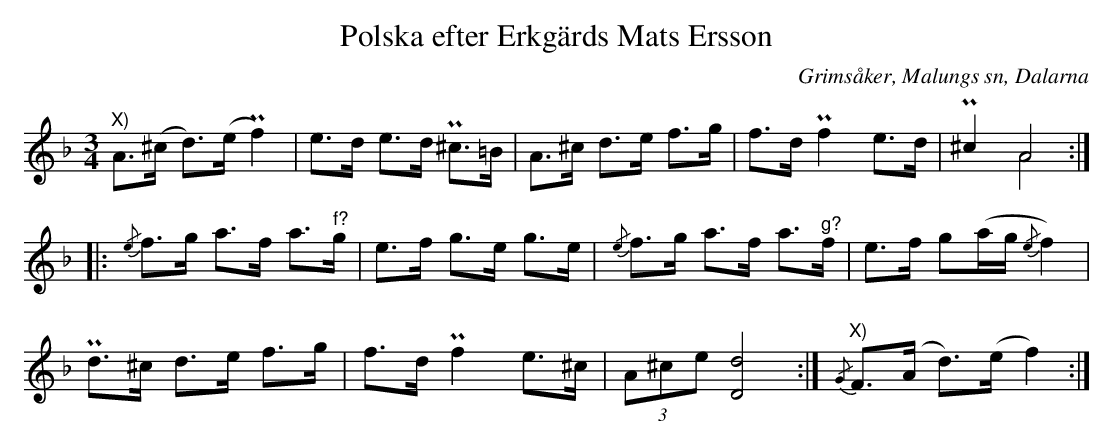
X:1
T:Polska efter Erkgärds Mats Ersson
O:Grimsåker, Malungs sn, Dalarna
L:1/8
M:3/4
K:Dm
"^X)"A>(^c d>)(e Pf2) | e>d e>d P^c>=B | A>^c d>e f>g | f>d Pf2 e>d | P^c2 A4 & x2 A4 ::
{/e}f>g a>f a>"^f?"g | e>f g>e g>e | {/e}f>g a>f a>"^g?"f | e>f g(a/g/ {/e}f2) |
Pd>^c d>e f>g | f>d Pf2 e>^c | (3A^ce [dD]4 :| "X)" {/G}F>(A d)>(e f2) :|
